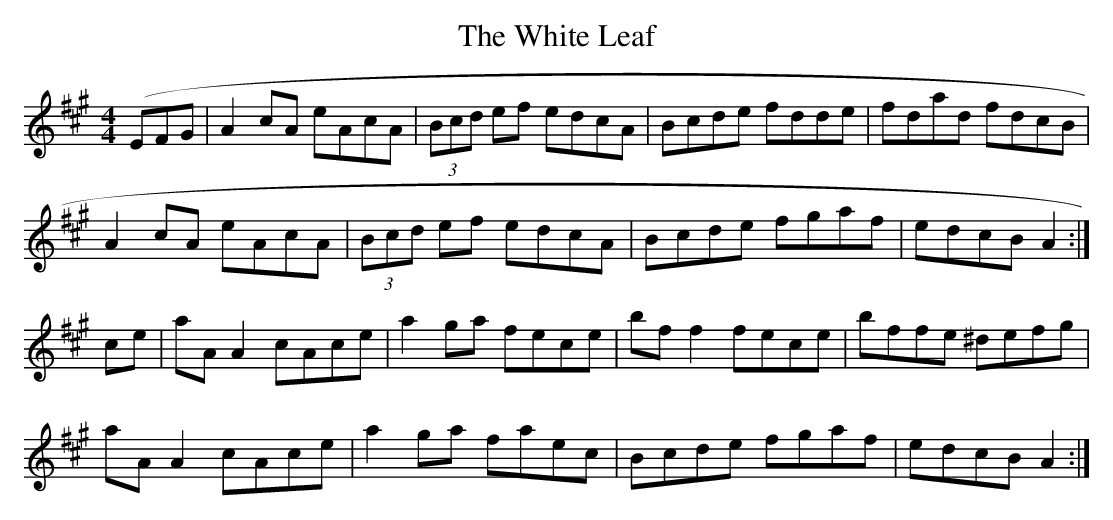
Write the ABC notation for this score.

X:1
T:White Leaf, The
L:1/8
M:4/4
K:A
(EFG|A2 cA eAcA|(3Bcd ef edcA|Bcde fdde|fdad fdcB|
A2 cA eAcA|(3Bcd ef edcA|Bcde fgaf|edcB A2:|
ce|aA A2 cAce|a2 ga fece|bf f2 fece|bffe ^defg|
aA A2 cAce|a2 ga faec|Bcde fgaf|edcB A2:|]
